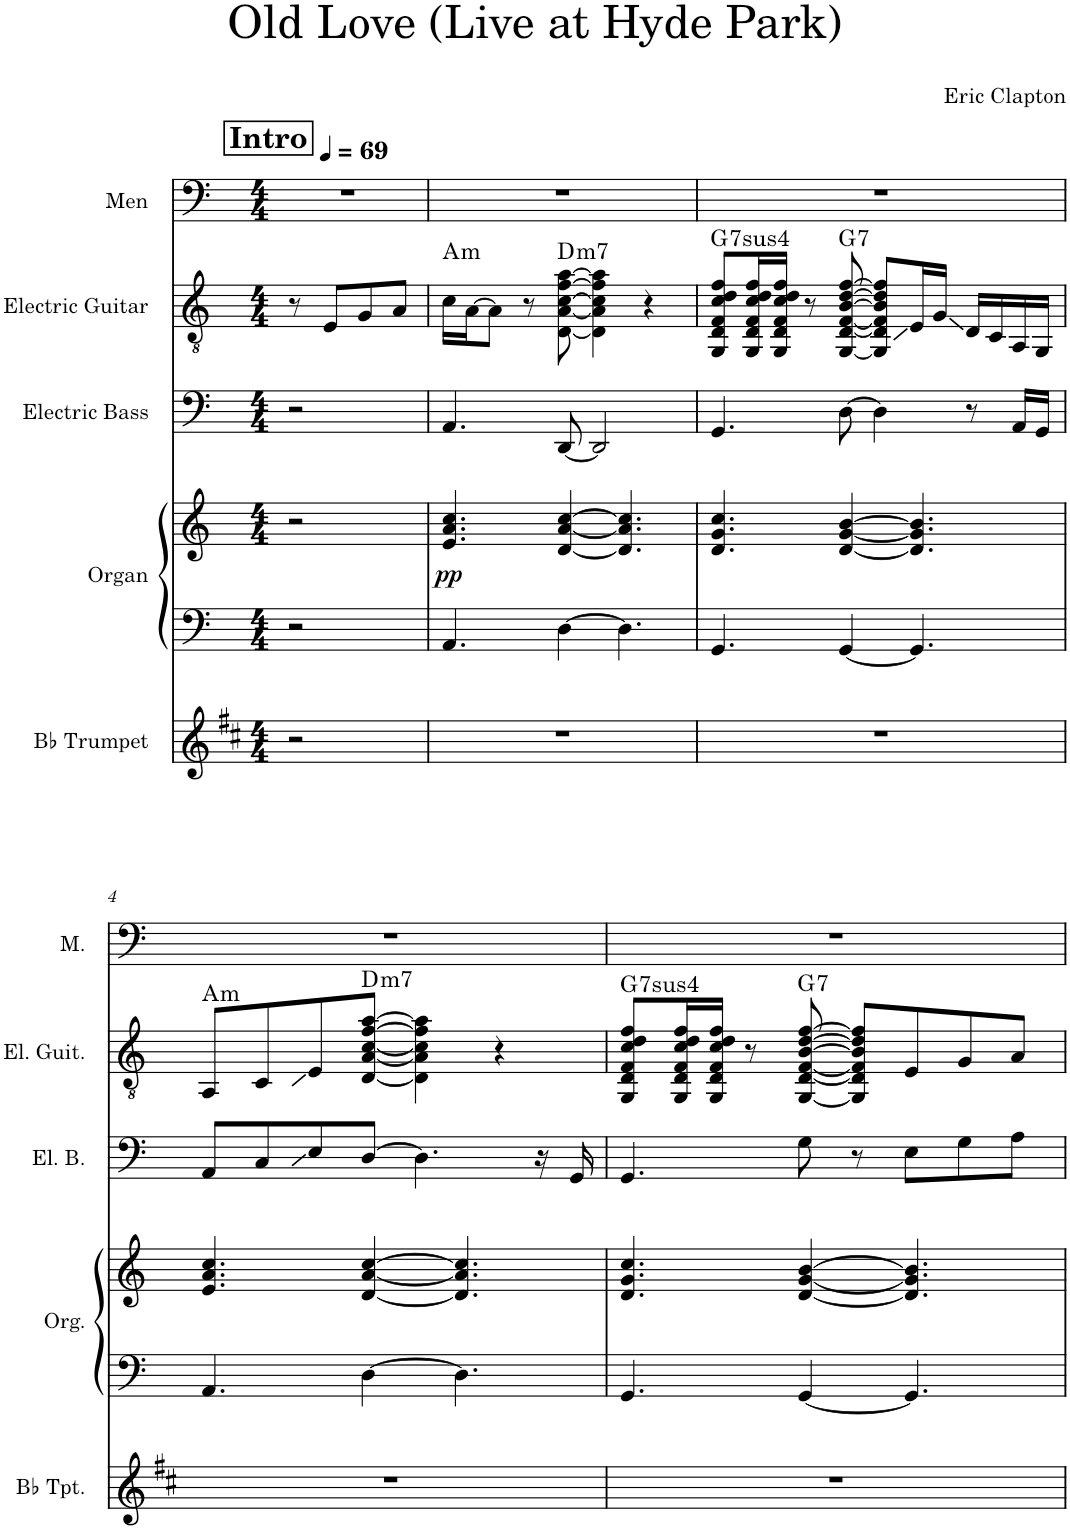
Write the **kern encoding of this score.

**kern	**kern	**kern	**dynam	**kern	**kern	**harte	**kern
*part5	*part4	*part4	*part4	*part3	*part2	*part2	*part1
*staff6	*staff5	*staff4	*staff4/5	*staff3	*staff2	*	*staff1
*I"Bb Trumpet	*I"Organ	*	*	*I"Electric Bass	*I"Electric Guitar	*	*I"Men
*I'Bb Tpt.	*I'Org.	*	*	*I'El. B.	*I'El. Guit.	*	*I'M.
*clefG2	*clefF4	*clefG2	*	*clefF4	*clefGv2	*	*clefF4
*Trd1c2	*	*	*	*Trd7c12	*	*	*
*k[f#c#]	*k[]	*k[]	*	*k[]	*k[]	*	*k[]
*M4/4	*M4/4	*M4/4	*	*M4/4	*M4/4	*	*M4/4
*MM69	*MM69	*MM69	*	*MM69	*MM69	*	*MM69
!!LO:REH:place=s1:a:B:cj:fs=14:t=Intro
=1	=1	=1	=1	=1	=1	=1	=1
2r	2r	2r	.	2r	8r	.	1r
.	.	.	.	.	8E/L	.	.
.	.	.	.	.	8G/	.	.
.	.	.	.	.	8A/J	.	.
2ryy	2ryy	2ryy	.	2ryy	2ryy	.	.
=2	=2	=2	=2	=2	=2	=2	=2
!	!	!	!LO:DY:b	!	!	!LO:H:kt=m	!
1r	4.AA/	4.e/ 4.a/ 4.cc/	pp	4.AA/	16c\LL	A:min	1r
.	.	.	.	.	[16A\J	.	.
.	.	.	.	.	8A\J]	.	.
.	.	.	.	.	8r	.	.
!	!	!	!	!	!	!LO:H:kt=m7	!
.	[4D\	[4d/ [4a/ [4cc/	.	[8DD/	[8D\ [8A\ [8c\ [8f\ [8a\	D:min7	.
.	.	.	.	2DD/]	4D\] 4A\] 4c\] 4f\] 4a\]	.	.
.	4.D\]	4.d/] 4.a/] 4.cc/]	.	.	.	.	.
.	.	.	.	.	4r	.	.
=3	=3	=3	=3	=3	=3	=3	=3
!	!	!	!	!	!	!LO:H:kt=74	!
1r	4.GG/	4.d/ 4.g/ 4.cc/	.	4.GG/	8GG/ 8D/ 8Fn/ 8c/ 8d/ 8fn/L	G:sus4(7)	1r
.	.	.	.	.	16GG/ 16D/ 16F/ 16c/ 16d/ 16f/L	.	.
.	.	.	.	.	16GG/ 16D/ 16F/ 16c/ 16d/ 16f/JJ	.	.
.	.	.	.	.	8r	.	.
!	!	!	!	!	!	!LO:H:kt=7	!
.	[4GG/	[4d/ [4g/ [4b/	.	[8D\	[8GG/ [8D/ [8F/ [8B/ [8d/ [8f/	G:7	.
.	.	.	.	4D\]	8GG/] 8D/] 8F/] 8B/] 8d/] 8f/]L	.	.
.	4.GG/]	4.d/] 4.g/] 4.b/]	.	.	16E/L	.	.
.	.	.	.	.	16G/JJ	.	.
.	.	.	.	8r	16D/LL	.	.
.	.	.	.	.	16C/	.	.
.	.	.	.	16AA/LL	16AA/	.	.
.	.	.	.	16GG/JJ	16GG/JJ	.	.
!!LO:LB:g=z
=4	=4	=4	=4	=4	=4	=4	=4
!	!	!	!	!	!	!LO:H:kt=m	!
1r	4.AA/	4.e/ 4.a/ 4.cc/	.	8AA/L	8AA/L	A:min	1r
.	.	.	.	8C/	8C/	.	.
.	.	.	.	8E/	8E/	.	.
!	!	!	!	!	!	!LO:H:kt=m7	!
.	[4D\	[4d/ [4a/ [4cc/	.	[8D/J	[8D/ [8A/ [8c/ [8f/ [8a/J	D:min7	.
.	.	.	.	4.D\]	4D\] 4A\] 4c\] 4f\] 4a\]	.	.
.	4.D\]	4.d/] 4.a/] 4.cc/]	.	.	.	.	.
.	.	.	.	.	4r	.	.
.	.	.	.	16r	.	.	.
.	.	.	.	16GG/	.	.	.
=5	=5	=5	=5	=5	=5	=5	=5
!	!	!	!	!	!	!LO:H:kt=74	!
1r	4.GG/	4.d/ 4.g/ 4.cc/	.	4.GG/	8GG/ 8D/ 8Fn/ 8c/ 8d/ 8fn/L	G:sus4(7)	1r
.	.	.	.	.	16GG/ 16D/ 16F/ 16c/ 16d/ 16f/L	.	.
.	.	.	.	.	16GG/ 16D/ 16F/ 16c/ 16d/ 16f/JJ	.	.
.	.	.	.	.	8r	.	.
!	!	!	!	!	!	!LO:H:kt=7	!
.	[4GG/	[4d/ [4g/ [4b/	.	8G\	[8GG/ [8D/ [8F/ [8B/ [8d/ [8f/	G:7	.
.	.	.	.	8r	8GG/] 8D/] 8F/] 8B/] 8d/] 8f/]L	.	.
.	4.GG/]	4.d/] 4.g/] 4.b/]	.	8E\L	8E/	.	.
.	.	.	.	8G\	8G/	.	.
.	.	.	.	8A\J	8A/J	.	.
=	=	=	=	=	=	=	=
*-	*-	*-	*-	*-	*-	*-	*-
